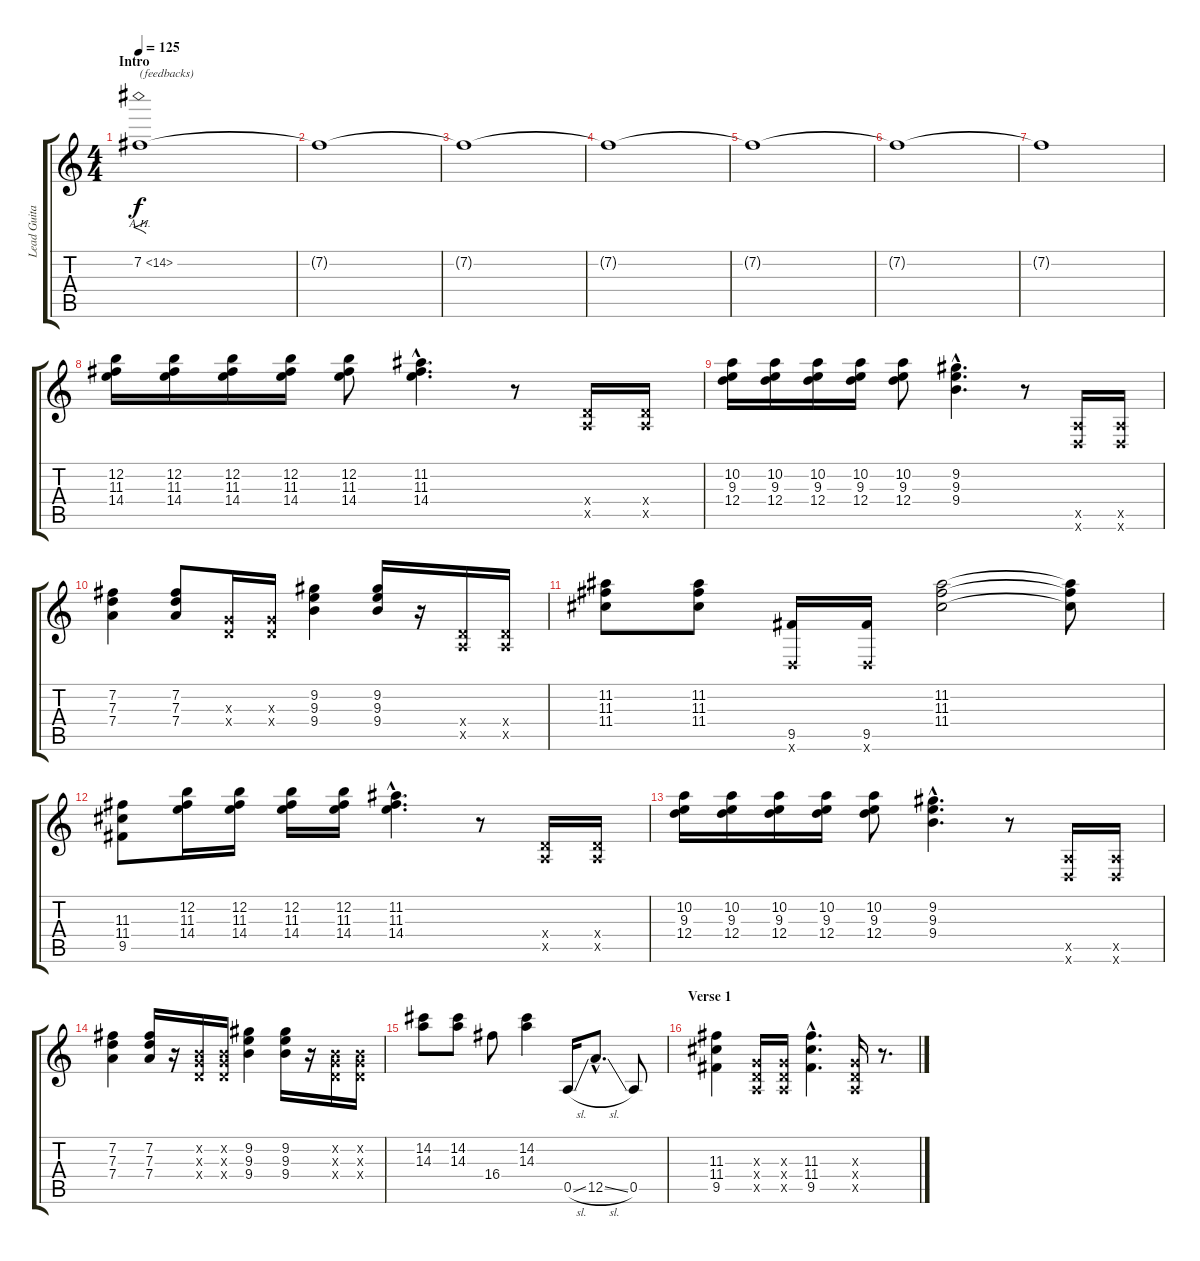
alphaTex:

\track ("Lead Guitar" "Lead Guita") {instrument distortionguitar}
\staff {score tabs}
\tuning (E4 B3 G3 D3 A2 D2) {hide}
\ts (4 4)
\section ("" "Intro")
\tempo 125
\clef g2
\ks c
7.2{ah 7}.1{f txt "(feedbacks)" dy f volume 10 instrument distortionguitar} |
7.2{t}.1 |
7.2{t}.1 |
7.2{t}.1 |
7.2{t}.1 |
7.2{t}.1 |
7.2{t}.1 |
(12.2 11.3 14.4).16{volume 13} (12.2 11.3 14.4).16 (12.2 11.3 14.4).16 (12.2 11.3 14.4).16 (12.2 11.3 14.4).8 (11.2{hac} 11.3{hac} 14.4{hac}).4{d} r.8 (0.4{x} 0.5{x}).16 (0.4{x} 0.5{x}).16 |
(10.2 9.3 12.4).16 (10.2 9.3 12.4).16 (10.2 9.3 12.4).16 (10.2 9.3 12.4).16 (10.2 9.3 12.4).8 (9.2{hac} 9.3{hac} 9.4{hac}).4{d} r.8 (0.5{x} 0.6{x}).16 (0.5{x} 0.6{x}).16 |
(7.2 7.3 7.4).4 (7.2 7.3 7.4).8 (0.3{x} 0.4{x}).16 (0.3{x} 0.4{x}).16 (9.2 9.3 9.4).4 (9.2 9.3 9.4).16 r.16 (0.4{x} 0.5{x}).16 (0.4{x} 0.5{x}).16 |
(11.2 11.3 11.4).8 (11.2 11.3 11.4).8 (9.5 0.6{x}).16 (9.5 0.6{x}).16 (11.2 11.3 11.4).2 (11.2{t} 11.3{t} 11.4{t}).8 |
(11.3 11.4 9.5).8 (12.2 11.3 14.4).16 (12.2 11.3 14.4).16 (12.2 11.3 14.4).16 (12.2 11.3 14.4).16 (11.2{hac} 11.3{hac} 14.4{hac}).4{d} r.8 (0.4{x} 0.5{x}).16 (0.4{x} 0.5{x}).16 |
(10.2 9.3 12.4).16 (10.2 9.3 12.4).16 (10.2 9.3 12.4).16 (10.2 9.3 12.4).16 (10.2 9.3 12.4).8 (9.2{hac} 9.3{hac} 9.4{hac}).4{d} r.8 (0.5{x} 0.6{x}).16 (0.5{x} 0.6{x}).16 |
(7.2 7.3 7.4).4 (7.2 7.3 7.4).16 r.16 (0.2{x} 0.3{x} 0.4{x}).16 (0.2{x} 0.3{x} 0.4{x}).16 (9.2 9.3 9.4).4 (9.2 9.3 9.4).16 r.16 (0.2{x} 0.3{x} 0.4{x}).16 (0.2{x} 0.3{x} 0.4{x}).16 |
(14.2 14.3).8 (14.2 14.3).8 16.4.8 (14.2 14.3).4 0.5{sl}.16 12.5{sl hac}.8{d} 0.5.8 |
\section ("" "Verse 1")
(11.3 11.4 9.5).4 (0.3{x} 0.4{x} 0.5{x}).16 (0.3{x} 0.4{x} 0.5{x}).16 (11.3{hac} 11.4{hac} 9.5{hac}).4{d} (0.3{x} 0.4{x} 0.5{x}).16 r.8{d}
